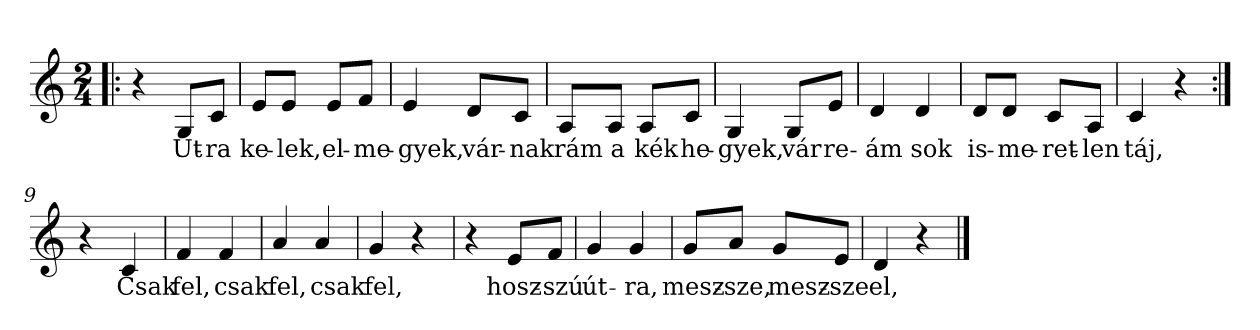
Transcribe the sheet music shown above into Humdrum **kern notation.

**kern	**text
*part1	*part1
*staff1	*staff1
*clefG2	*
*k[]	*
*C:	*
*M2/4	*
=1!|:	=1!|:
4r	.
!	!LO:LY:b
8G/L	Út-
!	!LO:LY:b
8c/J	-ra
=2	=2
!	!LO:LY:b
8e/L	ke-
!	!LO:LY:b
8e/J	-lek,
!	!LO:LY:b
8e/L	el-
!	!LO:LY:b
8f/J	-me-
=3	=3
!	!LO:LY:b
4e/	-gyek,
!	!LO:LY:b
8d/L	vár-
!	!LO:LY:b
8c/J	-nak
=4	=4
!	!LO:LY:b
8A/L	rám
!	!LO:LY:b
8A/J	a
!	!LO:LY:b
8A/L	kék
!	!LO:LY:b
8c/J	he-
=5	=5
!	!LO:LY:b
4G/	-gyek,
!	!LO:LY:b
8G/L	vár
!	!LO:LY:b
8e/J	re-
=6	=6
!	!LO:LY:b
4d/	-ám
!	!LO:LY:b
4d/	sok
=7	=7
!	!LO:LY:b
8d/L	is-
!	!LO:LY:b
8d/J	-me-
!	!LO:LY:b
8c/L	-ret-
!	!LO:LY:b
8A/J	-len
!!LO:LB:g=z
=8	=8
!	!LO:LY:b
4c/	táj,
4r	.
=9:|!	=9:|!
4r	.
!	!LO:LY:b
4c/	Csak
=10	=10
!	!LO:LY:b
4f/	fel,
!	!LO:LY:b
4f/	csak
=11	=11
!	!LO:LY:b
4a/	fel,
!	!LO:LY:b
4a/	csak
=12	=12
!	!LO:LY:b
4g/	fel,
4r	.
=13	=13
4r	.
!	!LO:LY:b
8e/L	hosz-
!	!LO:LY:b
8f/J	-szú
=14	=14
!	!LO:LY:b
4g/	út-
!	!LO:LY:b
4g/	-ra,
=15	=15
!	!LO:LY:b
8g/L	mesz-
!	!LO:LY:b
8a/J	-sze,
!	!LO:LY:b
8g/L	mesz-
!	!LO:LY:b
8e/J	-sze
=16	=16
!	!LO:LY:b
4d/	el,
4r	.
==	==
*-	*-
